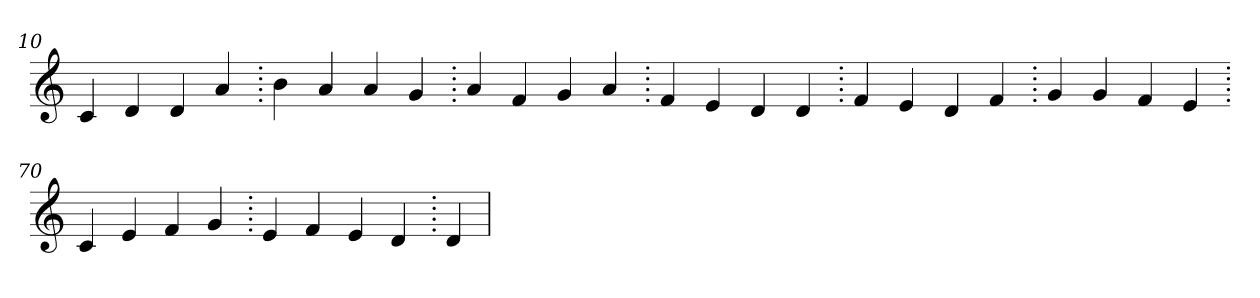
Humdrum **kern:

**kern
*part1
*staff1
*clefG2
=10.
4c
4d
4d
4a
=20.
4b
4a
4a
4g
=30.
4a
4f
4g
4a
=40.
4f
4e
4d
4d
=50.
4f
4e
4d
4f
=60.
4g
4g
4f
4e
=70.
4c
4e
4f
4g
=80.
4e
4f
4e
4d
=90.
4d
=
*-
